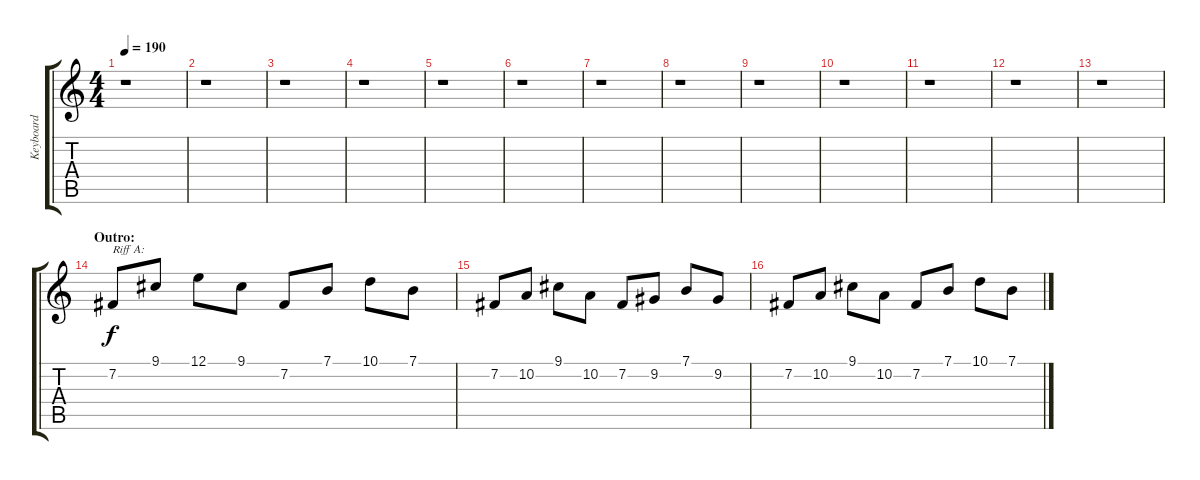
\track ("Keyboard" "Keyboard") {instrument stringensemble1}
\staff {score tabs}
\tuning (E4 B3 G3 D3 A2 E2) {hide}
\ts (4 4)
\tempo 190
\clef g2
\ks c
r.1{dy f} |
r.1 |
r.1 |
r.1 |
r.1 |
r.1 |
r.1 |
r.1 |
r.1 |
r.1 |
r.1 |
r.1 |
r.1 |
\section ("" "Outro:")
7.2.8{txt "Riff A:"} 9.1.8 12.1.8 9.1.8 7.2.8 7.1.8 10.1.8 7.1.8 |
7.2.8 10.2.8 9.1.8 10.2.8 7.2.8 9.2.8 7.1.8 9.2.8 |
7.2.8 10.2.8 9.1.8 10.2.8 7.2.8 7.1.8 10.1.8 7.1.8
